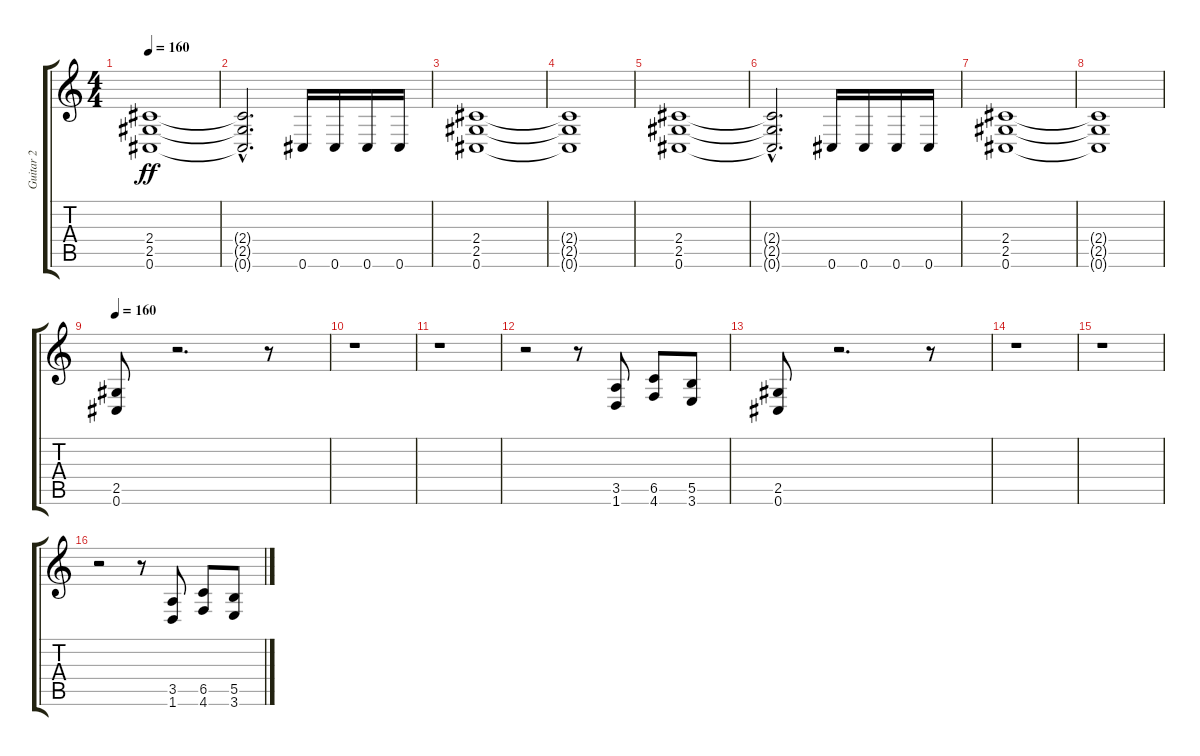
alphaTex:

\track ("Guitar 2" "Guitar 2") {instrument distortionguitar}
\staff {score tabs}
\tuning (Db4 Ab3 E3 B2 Gb2 Db2) {hide}
\ts (4 4)
\tempo 160
\clef g2
\ks c
(2.4 2.5 0.6).1{dy ff} |
(2.4{hac t} 2.5{hac t} 0.6{hac t}).2{d} 0.6.16 0.6.16 0.6.16 0.6.16 |
(2.4 2.5 0.6).1 |
(2.4{t} 2.5{t} 0.6{t}).1 |
(2.4 2.5 0.6).1 |
(2.4{hac t} 2.5{hac t} 0.6{hac t}).2{d} 0.6.16 0.6.16 0.6.16 0.6.16 |
(2.4 2.5 0.6).1 |
(2.4{t} 2.5{t} 0.6{t}).1 |
\tempo 160
(2.5 0.6).8 r.2{d} r.8 |
r.1 |
r.1 |
r.2 r.8 (3.5 1.6).8 (6.5 4.6).8 (5.5 3.6).8 |
(2.5 0.6).8 r.2{d} r.8 |
r.1 |
r.1 |
r.2 r.8 (3.5 1.6).8 (6.5 4.6).8 (5.5 3.6).8
